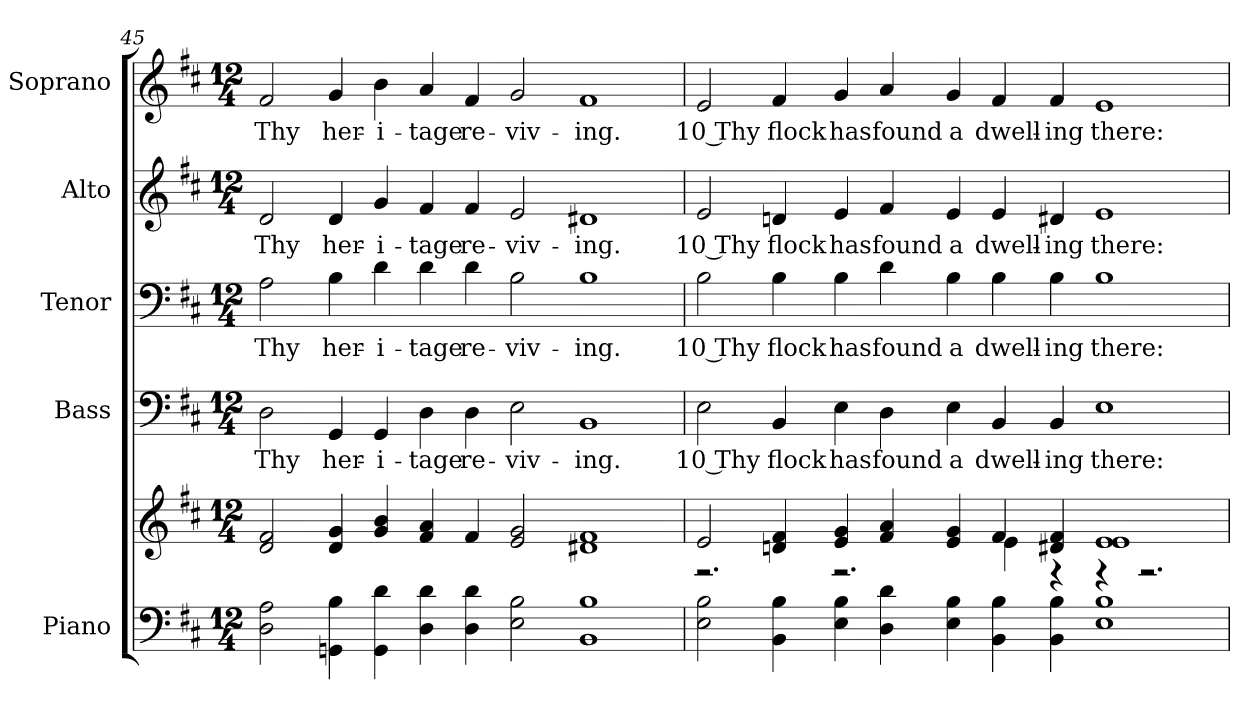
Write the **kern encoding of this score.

**kern	**kern	**kern	**text	**kern	**text	**kern	**text	**kern	**text
*part5	*part5	*part4	*part4	*part3	*part3	*part2	*part2	*part1	*part1
*staff6	*staff5	*staff4	*staff4	*staff3	*staff3	*staff2	*staff2	*staff1	*staff1
*I"Piano	*	*I"Bass	*	*I"Tenor	*	*I"Alto	*	*I"Soprano	*
*I'Pno.	*	*I'B.	*	*I'T.	*	*I'A.	*	*I'S.	*
!!LO:PB:g=z
*clefF4	*clefG2	*clefF4	*	*clefF4	*	*clefG2	*	*clefG2	*
*k[f#c#]	*k[f#c#]	*k[f#c#]	*	*k[f#c#]	*	*k[f#c#]	*	*k[f#c#]	*
*D:	*D:	*D:	*	*D:	*	*D:	*	*D:	*
*M12/4	*M12/4	*M12/4	*	*M12/4	*	*M12/4	*	*M12/4	*
=45	=45	=45	=45	=45	=45	=45	=45	=45	=45
!	!	!	!LO:LY:b:color=#000000	!	!	!	!	!	!
!	!	!	!	!	!LO:LY:b:color=#000000	!	!	!	!
!	!	!	!	!	!	!	!LO:LY:b:color=#000000	!	!
!	!	!	!	!	!	!	!	!	!LO:LY:b:color=#000000
2Di\ 2Ai	2di/ 2f#i	2Di\	Thy	2Ai\	Thy	2di/	Thy	2f#i/	Thy
!	!	!	!LO:LY:b:color=#000000	!	!	!	!	!	!
!	!	!	!	!	!LO:LY:b:color=#000000	!	!	!	!
!	!	!	!	!	!	!	!LO:LY:b:color=#000000	!	!
!	!	!	!	!	!	!	!	!	!LO:LY:b:color=#000000
4GGni\ 4Bi	4di/ 4gi	4GGi/	her-	4Bi\	her-	4di/	her-	4gi/	her-
!	!	!	!LO:LY:b:color=#000000	!	!	!	!	!	!
!	!	!	!	!	!LO:LY:b:color=#000000	!	!	!	!
!	!	!	!	!	!	!	!LO:LY:b:color=#000000	!	!
!	!	!	!	!	!	!	!	!	!LO:LY:b:color=#000000
4GGi\ 4di	4gi/ 4bi	4GGi/	-i-	4di\	-i-	4gi/	-i-	4bi\	-i-
!	!	!	!LO:LY:b:color=#000000	!	!	!	!	!	!
!	!	!	!	!	!LO:LY:b:color=#000000	!	!	!	!
!	!	!	!	!	!	!	!LO:LY:b:color=#000000	!	!
!	!	!	!	!	!	!	!	!	!LO:LY:b:color=#000000
4Di\ 4di	4f#i/ 4ai	4Di\	-tage	4di\	-tage	4f#i/	-tage	4ai/	-tage
!	!	!	!LO:LY:b:color=#000000	!	!	!	!	!	!
!	!	!	!	!	!LO:LY:b:color=#000000	!	!	!	!
!	!	!	!	!	!	!	!LO:LY:b:color=#000000	!	!
!	!	!	!	!	!	!	!	!	!LO:LY:b:color=#000000
4Di\ 4di	4f#i/	4Di\	re-	4di\	re-	4f#i/	re-	4f#i/	re-
!	!	!	!LO:LY:b:color=#000000	!	!	!	!	!	!
!	!	!	!	!	!LO:LY:b:color=#000000	!	!	!	!
!	!	!	!	!	!	!	!LO:LY:b:color=#000000	!	!
!	!	!	!	!	!	!	!	!	!LO:LY:b:color=#000000
2Ei\ 2Bi	2ei/ 2gi	2Ei\	-viv-	2Bi\	-viv-	2ei/	-viv-	2gi/	-viv-
!	!	!	!LO:LY:b:color=#000000	!	!	!	!	!	!
!	!	!	!	!	!LO:LY:b:color=#000000	!	!	!	!
!	!	!	!	!	!	!	!LO:LY:b:color=#000000	!	!
!	!	!	!	!	!	!	!	!	!LO:LY:b:color=#000000
1BBi 1Bi	1d#Xi 1f#i	1BBi	-ing.	1Bi	-ing.	1d#Xi	-ing.	1f#i	-ing.
=46	=46	=46	=46	=46	=46	=46	=46	=46	=46
*	*^	*	*	*	*	*	*	*	*
!	!	!	!	!LO:LY:b:color=#000000	!	!	!	!	!	!
!	!	!	!	!	!	!LO:LY:b:color=#000000	!	!	!	!
!	!	!	!	!	!	!	!	!LO:LY:b:color=#000000	!	!
!	!	!	!	!	!	!	!	!	!	!LO:LY:b:color=#000000
2Ei\ 2Bi	2ei/	2.r	2Ei\	10 Thy	2Bi\	10 Thy	2ei/	10 Thy	2ei/	10 Thy
!	!	!	!	!LO:LY:b:color=#000000	!	!	!	!	!	!
!	!	!	!	!	!	!LO:LY:b:color=#000000	!	!	!	!
!	!	!	!	!	!	!	!	!LO:LY:b:color=#000000	!	!
!	!	!	!	!	!	!	!	!	!	!LO:LY:b:color=#000000
4BBi\ 4Bi	4dni/ 4f#i	.	4BBi/	flock	4Bi\	flock	4dni/	flock	4f#i/	flock
!	!	!	!	!LO:LY:b:color=#000000	!	!	!	!	!	!
!	!	!	!	!	!	!LO:LY:b:color=#000000	!	!	!	!
!	!	!	!	!	!	!	!	!LO:LY:b:color=#000000	!	!
!	!	!	!	!	!	!	!	!	!	!LO:LY:b:color=#000000
4Ei\ 4Bi	4ei/ 4gi	2.r	4Ei\	has	4Bi\	has	4ei/	has	4gi/	has
!	!	!	!	!LO:LY:b:color=#000000	!	!	!	!	!	!
!	!	!	!	!	!	!LO:LY:b:color=#000000	!	!	!	!
!	!	!	!	!	!	!	!	!LO:LY:b:color=#000000	!	!
!	!	!	!	!	!	!	!	!	!	!LO:LY:b:color=#000000
4Di\ 4di	4f#i/ 4ai	.	4Di\	found	4di\	found	4f#i/	found	4ai/	found
!	!	!	!	!LO:LY:b:color=#000000	!	!	!	!	!	!
!	!	!	!	!	!	!LO:LY:b:color=#000000	!	!	!	!
!	!	!	!	!	!	!	!	!LO:LY:b:color=#000000	!	!
!	!	!	!	!	!	!	!	!	!	!LO:LY:b:color=#000000
4Ei\ 4Bi	4ei/ 4gi	.	4Ei\	a	4Bi\	a	4ei/	a	4gi/	a
!	!	!	!	!LO:LY:b:color=#000000	!	!	!	!	!	!
!	!	!	!	!	!	!LO:LY:b:color=#000000	!	!	!	!
!	!	!	!	!	!	!	!	!LO:LY:b:color=#000000	!	!
!	!	!	!	!	!	!	!	!	!	!LO:LY:b:color=#000000
4BBi\ 4Bi	4f#i/	4ei\	4BBi/	dwell-	4Bi\	dwell-	4ei/	dwell-	4f#i/	dwell-
!	!	!	!	!LO:LY:b:color=#000000	!	!	!	!	!	!
!	!	!	!	!	!	!LO:LY:b:color=#000000	!	!	!	!
!	!	!	!	!	!	!	!	!LO:LY:b:color=#000000	!	!
!	!	!	!	!	!	!	!	!	!	!LO:LY:b:color=#000000
4BBi\ 4Bi	4d#Xi/ 4f#i	4r	4BBi/	-ing	4Bi\	-ing	4d#Xi/	-ing	4f#i/	-ing
!	!	!	!	!LO:LY:b:color=#000000	!	!	!	!	!	!
!	!	!	!	!	!	!LO:LY:b:color=#000000	!	!	!	!
!	!	!	!	!	!	!	!	!LO:LY:b:color=#000000	!	!
!	!	!	!	!	!	!	!	!	!	!LO:LY:b:color=#000000
1Ei 1Bi	1ei 1ei	4r	1Ei	there:	1Bi	there:	1ei	there:	1ei	there:
.	.	2.r	.	.	.	.	.	.	.	.
*	*v	*v	*	*	*	*	*	*	*	*
=	=	=	=	=	=	=	=	=	=
*-	*-	*-	*-	*-	*-	*-	*-	*-	*-
